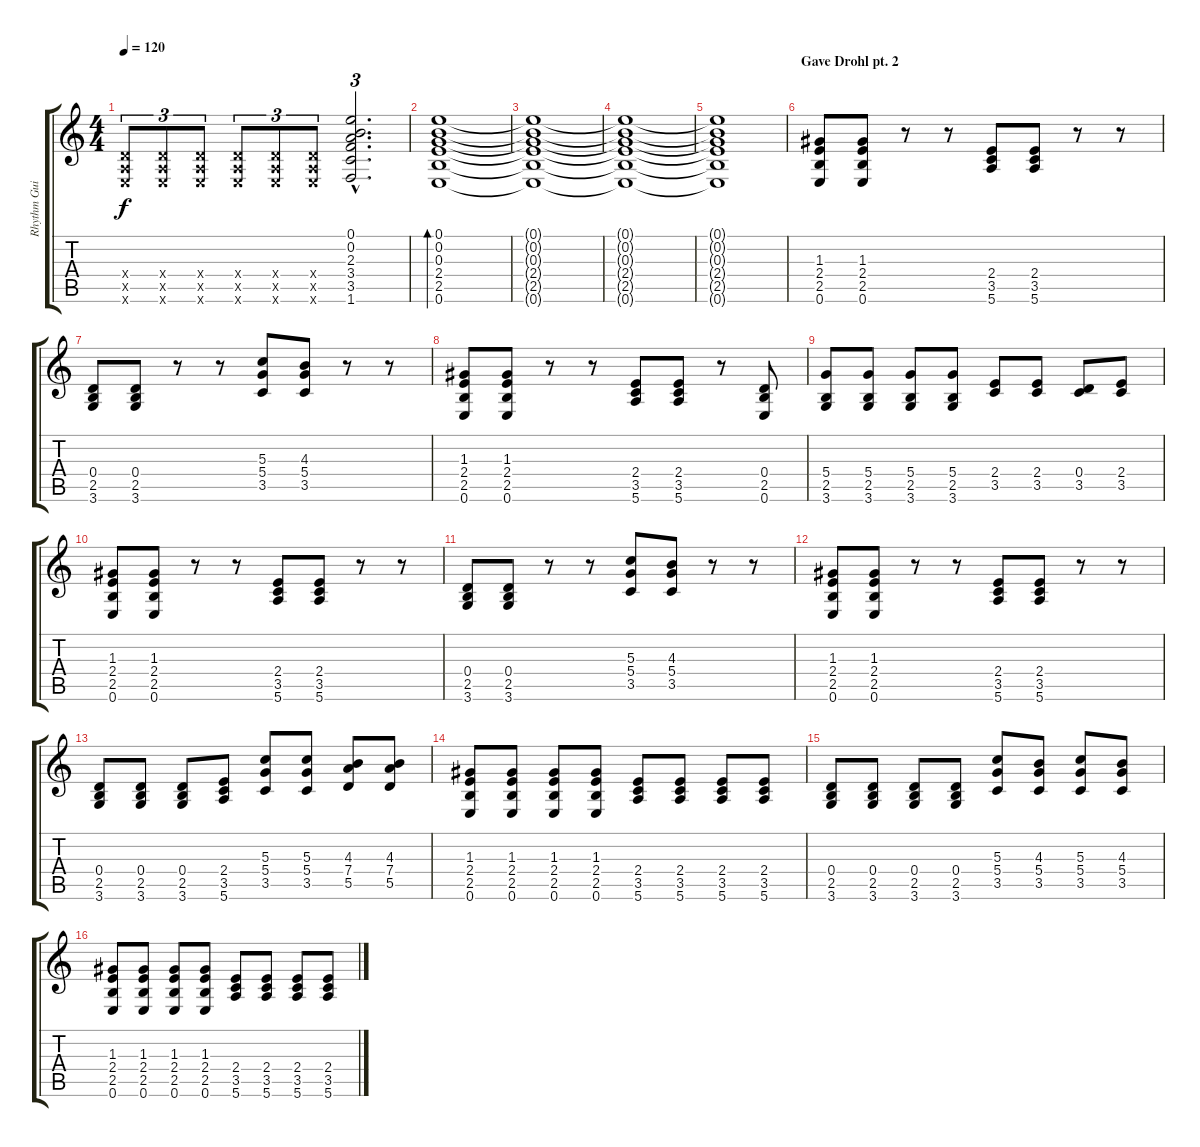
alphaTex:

\track ("Rhythm Guitarz" "Rhythm Gui") {instrument electricguitarmuted}
\staff {score tabs}
\tuning (E4 B3 G3 D3 A2 E2) {hide}
\ts (4 4)
\tempo 120
\clef g2
\ks c
(0.4{x} 0.5{x} 0.6{x}).8{tu (3 2) dy f} (0.4{x} 0.5{x} 0.6{x}).8{tu (3 2)} (0.4{x} 0.5{x} 0.6{x}).8{tu (3 2)} (0.4{x} 0.5{x} 0.6{x}).8{tu (3 2)} (0.4{x} 0.5{x} 0.6{x}).8{tu (3 2)} (0.4{x} 0.5{x} 0.6{x}).8{tu (3 2)} (0.1{hac} 0.2{hac} 2.3{hac} 3.4{hac} 3.5{hac} 1.6{hac}).2{d tu (3 2)} |
(0.1 0.2 0.3 2.4 2.5 0.6).1{bd 120} |
(0.1{t} 0.2{t} 0.3{t} 2.4{t} 2.5{t} 0.6{t}).1 |
(0.1{t} 0.2{t} 0.3{t} 2.4{t} 2.5{t} 0.6{t}).1 |
(0.1{t} 0.2{t} 0.3{t} 2.4{t} 2.5{t} 0.6{t}).1 |
\section ("" "Gave Drohl pt. 2")
(1.3 2.4 2.5 0.6).8{volume 16 instrument overdrivenguitar} (1.3 2.4 2.5 0.6).8 r.8 r.8 (2.4 3.5 5.6).8 (2.4 3.5 5.6).8 r.8 r.8 |
(0.4 2.5 3.6).8 (0.4 2.5 3.6).8 r.8 r.8 (5.3 5.4 3.5).8 (4.3 5.4 3.5).8 r.8 r.8 |
(1.3 2.4 2.5 0.6).8 (1.3 2.4 2.5 0.6).8 r.8 r.8 (2.4 3.5 5.6).8 (2.4 3.5 5.6).8 r.8 (0.4 2.5 0.6).8 |
(5.4 2.5 3.6).8 (5.4 2.5 3.6).8 (5.4 2.5 3.6).8 (5.4 2.5 3.6).8 (2.4 3.5).8 (2.4 3.5).8 (0.4 3.5).8 (2.4 3.5).8 |
(1.3 2.4 2.5 0.6).8{instrument overdrivenguitar} (1.3 2.4 2.5 0.6).8 r.8 r.8 (2.4 3.5 5.6).8 (2.4 3.5 5.6).8 r.8 r.8 |
(0.4 2.5 3.6).8 (0.4 2.5 3.6).8 r.8 r.8 (5.3 5.4 3.5).8 (4.3 5.4 3.5).8 r.8 r.8 |
(1.3 2.4 2.5 0.6).8 (1.3 2.4 2.5 0.6).8 r.8 r.8 (2.4 3.5 5.6).8 (2.4 3.5 5.6).8 r.8 r.8 |
(0.4 2.5 3.6).8 (0.4 2.5 3.6).8 (0.4 2.5 3.6).8 (2.4 3.5 5.6).8 (5.3 5.4 3.5).8 (5.3 5.4 3.5).8 (4.3 7.4 5.5).8 (4.3 7.4 5.5).8 |
(1.3 2.4 2.5 0.6).8{volume 12 instrument overdrivenguitar} (1.3 2.4 2.5 0.6).8 (1.3 2.4 2.5 0.6).8 (1.3 2.4 2.5 0.6).8 (2.4 3.5 5.6).8 (2.4 3.5 5.6).8 (2.4 3.5 5.6).8 (2.4 3.5 5.6).8 |
(0.4 2.5 3.6).8 (0.4 2.5 3.6).8 (0.4 2.5 3.6).8 (0.4 2.5 3.6).8 (5.3 5.4 3.5).8 (4.3 5.4 3.5).8 (5.3 5.4 3.5).8 (4.3 5.4 3.5).8 |
(1.3 2.4 2.5 0.6).8 (1.3 2.4 2.5 0.6).8 (1.3 2.4 2.5 0.6).8 (1.3 2.4 2.5 0.6).8 (2.4 3.5 5.6).8 (2.4 3.5 5.6).8 (2.4 3.5 5.6).8 (2.4 3.5 5.6).8
